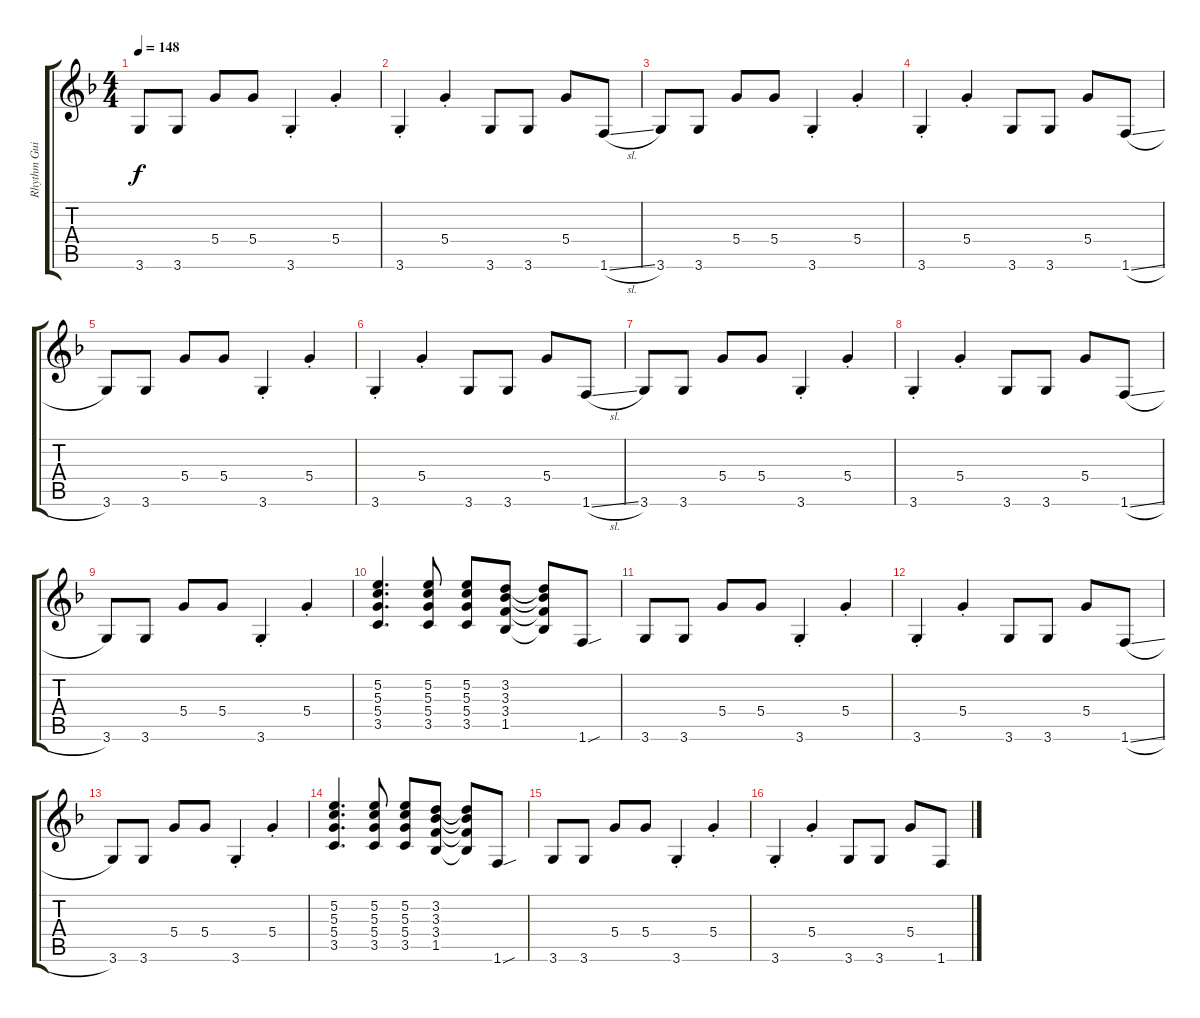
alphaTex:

\track ("Rhythm Guitar" "Rhythm Gui") {instrument overdrivenguitar}
\staff {score tabs}
\tuning (E4 B3 G3 D3 A2 E2) {hide}
\ts (4 4)
\tempo 148
\clef g2
\ks f
3.6.8{dy f} 3.6.8 5.4.8 5.4.8 3.6{st}.4 5.4{st}.4 |
3.6{st}.4 5.4{st}.4 3.6.8 3.6.8 5.4.8 1.6{sl}.8 |
3.6.8 3.6.8 5.4.8 5.4.8 3.6{st}.4 5.4{st}.4 |
3.6{st}.4 5.4{st}.4 3.6.8 3.6.8 5.4.8 1.6{sl}.8 |
3.6.8 3.6.8 5.4.8 5.4.8 3.6{st}.4 5.4{st}.4 |
3.6{st}.4 5.4{st}.4 3.6.8 3.6.8 5.4.8 1.6{sl}.8 |
3.6.8 3.6.8 5.4.8 5.4.8 3.6{st}.4 5.4{st}.4 |
3.6{st}.4 5.4{st}.4 3.6.8 3.6.8 5.4.8 1.6{sl}.8 |
3.6.8 3.6.8 5.4.8 5.4.8 3.6{st}.4 5.4{st}.4 |
(5.2 5.3 5.4 3.5).4{d} (5.2 5.3 5.4 3.5).8 (5.2 5.3 5.4 3.5).8 (3.2 3.3 3.4 1.5).8 (3.2{t} 3.3{t} 3.4{t} 1.5{t}).8 1.6{sou}.8 |
3.6.8 3.6.8 5.4.8 5.4.8 3.6{st}.4 5.4{st}.4 |
3.6{st}.4 5.4{st}.4 3.6.8 3.6.8 5.4.8 1.6{sl}.8 |
3.6.8 3.6.8 5.4.8 5.4.8 3.6{st}.4 5.4{st}.4 |
(5.2 5.3 5.4 3.5).4{d} (5.2 5.3 5.4 3.5).8 (5.2 5.3 5.4 3.5).8 (3.2 3.3 3.4 1.5).8 (3.2{t} 3.3{t} 3.4{t} 1.5{t}).8 1.6{sou}.8 |
3.6.8 3.6.8 5.4.8 5.4.8 3.6{st}.4 5.4{st}.4 |
3.6{st}.4 5.4{st}.4 3.6.8 3.6.8 5.4.8 1.6{sl}.8
